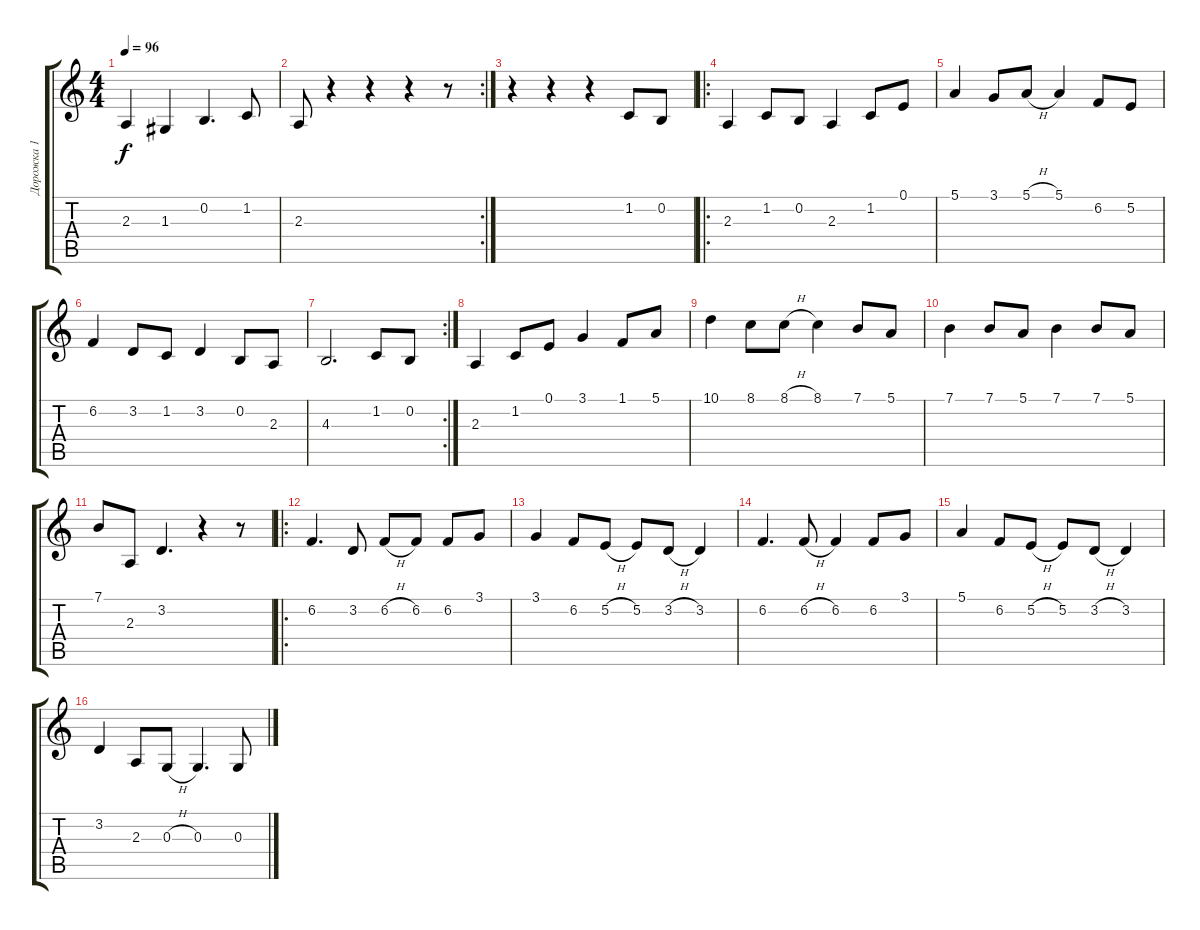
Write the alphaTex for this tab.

\track ("Дорожка 1" "Дорожка 1") {instrument acousticgrandpiano}
\staff {score tabs}
\tuning (E4 B3 G3 D3 A2 E2) {hide}
\ts (4 4)
\tempo 96
\clef g2
\ks c
2.3.4{dy f} 1.3.4 0.2.4{d} 1.2.8 |
\rc 2
2.3.8 r.4 r.4 r.4 r.8 |
r.4 r.4 r.4 1.2.8 0.2.8 |
\ro
2.3.4 1.2.8 0.2.8 2.3.4 1.2.8 0.1.8 |
5.1.4 3.1.8 5.1{h}.8 5.1.4 6.2.8 5.2.8 |
6.2.4 3.2.8 1.2.8 3.2.4 0.2.8 2.3.8 |
\rc 2
4.3.2{d} 1.2.8 0.2.8 |
2.3.4 1.2.8 0.1.8 3.1.4 1.1.8 5.1.8 |
10.1.4 8.1.8 8.1{h}.8 8.1.4 7.1.8 5.1.8 |
7.1.4 7.1.8 5.1.8 7.1.4 7.1.8 5.1.8 |
7.1.8 2.3.8 3.2.4{d} r.4 r.8 |
\ro
6.2.4{d} 3.2.8 6.2{h}.8 6.2.8 6.2.8 3.1.8 |
3.1.4 6.2.8 5.2{h}.8 5.2.8 3.2{h}.8 3.2.4 |
6.2.4{d} 6.2{h}.8 6.2.4 6.2.8 3.1.8 |
5.1.4 6.2.8 5.2{h}.8 5.2.8 3.2{h}.8 3.2.4 |
3.2.4 2.3.8 0.3{h}.8 0.3.4{d} 0.3.8
